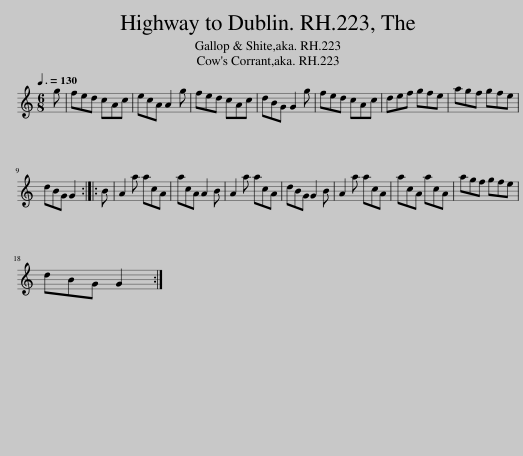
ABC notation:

X:1
L:1/8
Q:3/8=130
M:6/8
I:linebreak $
K:C
V:1 treble
V:1
 g | fed cAc | ecA A2 g | fed cAc | dBG G2 g | %5
 fed cAc | def gfe | agf gfe |$ dBG G2 :: B | %10
 A2 a acA | acA A2 B | A2 a acA | dBG G2 B | A2 a acA | %15
 acA acA | agf gfe |$ dBG G2 :| %18
